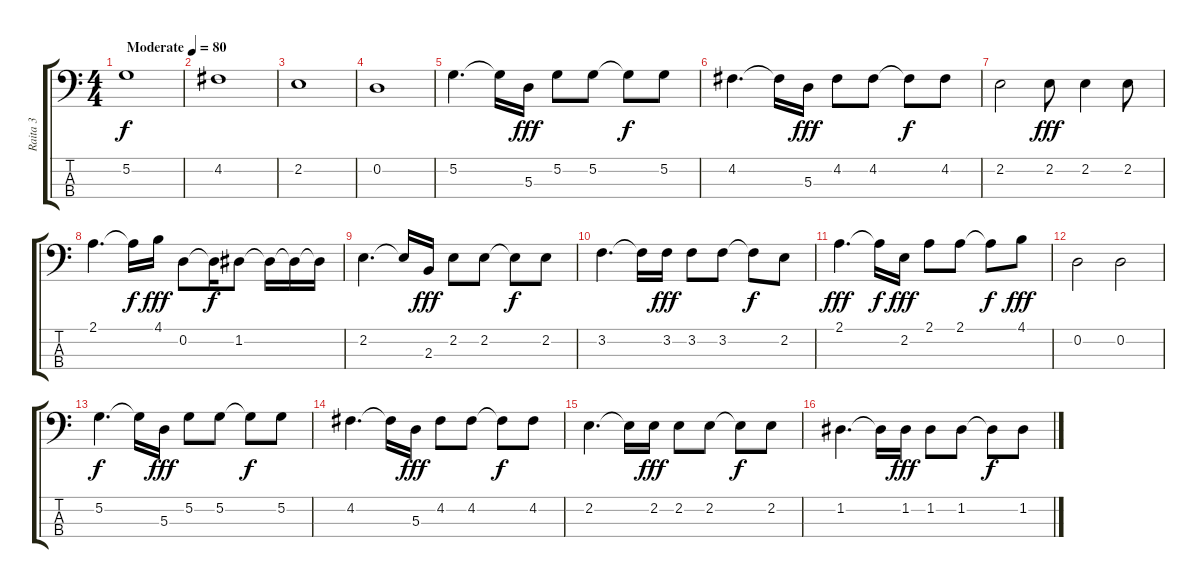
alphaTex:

\track ("Raita 3" "Raita 3") {instrument electricbassfinger}
\staff {score tabs}
\tuning (G2 D2 A1 E1) {hide}
\ts (4 4)
\tempo (80 "Moderate")
\clef f4
\ks c
5.2.1{dy f instrument electricbassfinger} |
4.2.1 |
2.2.1 |
0.2.1 |
5.2.4{d} 5.2{t}.16 5.3.16{dy fff} 5.2.8 5.2.8 5.2{t}.8{dy f} 5.2.8 |
4.2.4{d} 4.2{t}.16 5.3.16{dy fff} 4.2.8 4.2.8 4.2{t}.8{dy f} 4.2.8 |
2.2.2 2.2.8{dy fff} 2.2.4 2.2.8 |
2.1.4{d} 2.1{t}.16{dy f} 4.1.16{dy fff} 0.2.8 0.2{t}.16{dy f} 1.2.8 1.2{t}.16 1.2{t}.16 1.2{t}.16 |
2.2.4{d} 2.2{t}.16 2.3.16{dy fff} 2.2.8 2.2.8 2.2{t}.8{dy f} 2.2.8 |
3.2.4{d} 3.2{t}.16 3.2.16{dy fff} 3.2.8 3.2.8 3.2{t}.8{dy f} 2.2.8 |
2.1.4{d dy fff} 2.1{t}.16{dy f} 2.2.16{dy fff} 2.1.8 2.1.8 2.1{t}.8{dy f} 4.1.8{dy fff} |
0.2.2 0.2.2 |
5.2.4{d dy f} 5.2{t}.16 5.3.16{dy fff} 5.2.8 5.2.8 5.2{t}.8{dy f} 5.2.8 |
4.2.4{d} 4.2{t}.16 5.3.16{dy fff} 4.2.8 4.2.8 4.2{t}.8{dy f} 4.2.8 |
2.2.4{d} 2.2{t}.16 2.2.16{dy fff} 2.2.8 2.2.8 2.2{t}.8{dy f} 2.2.8 |
1.2.4{d} 1.2{t}.16 1.2.16{dy fff} 1.2.8 1.2.8 1.2{t}.8{dy f} 1.2.8
